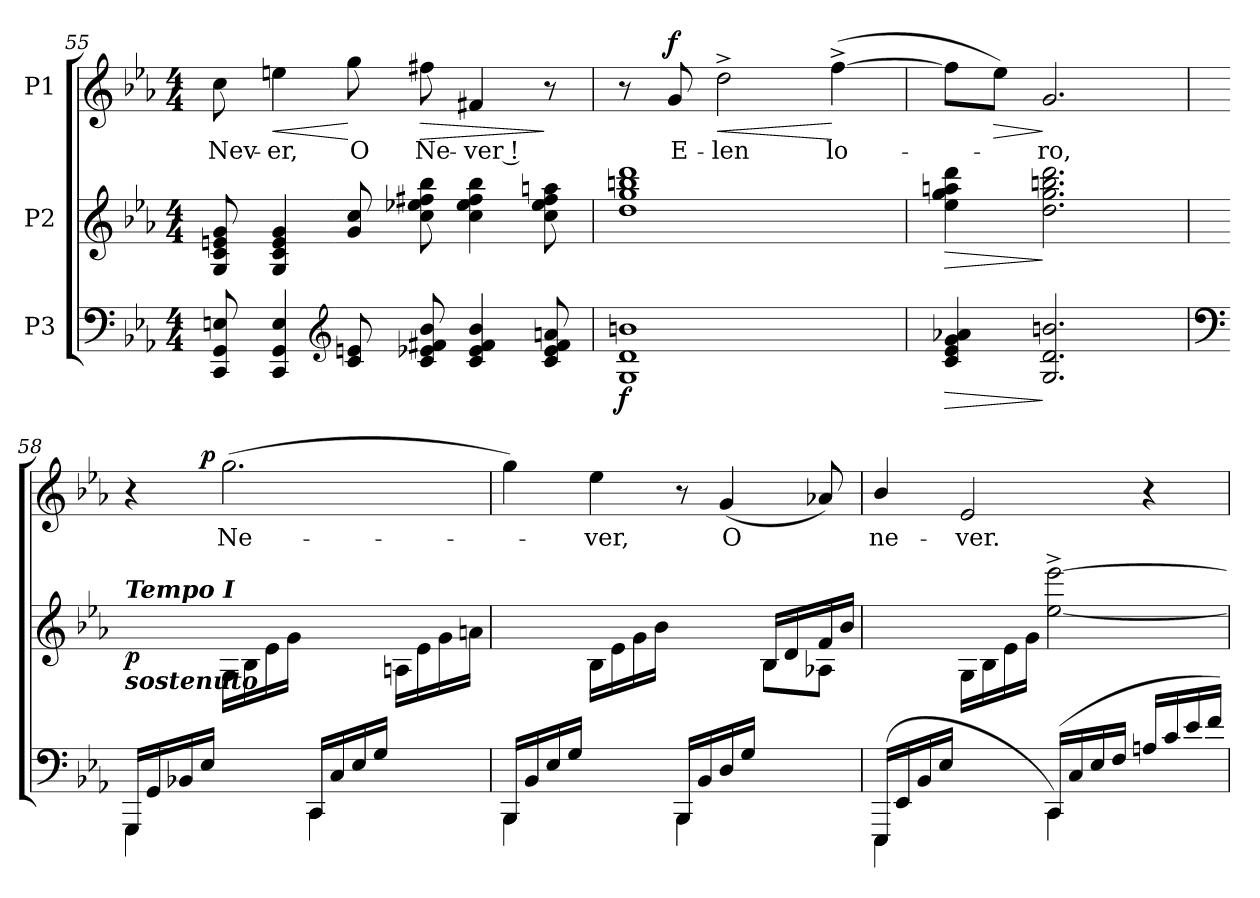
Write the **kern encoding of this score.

**kern	**dynam	**kern	**dynam	**kern	**text	**dynam
*part3	*part3	*part2	*part2	*part1	*part1	*part1
*staff3	*staff3	*staff2	*staff2	*staff1	*staff1	*staff1
*I"P3	*	*I"P2	*	*I"P1	*	*
*clefF4	*	*clefG2	*	*clefG2	*	*
*k[b-e-a-]	*	*k[b-e-a-]	*	*k[b-e-a-]	*	*
*E-:	*	*E-:	*	*E-:	*	*
*M4/4	*	*M4/4	*	*M4/4	*	*
=55	=55	=55	=55	=55	=55	=55
!	!	!	!	!	!LO:LY:b:color=#000000	!
8CCi/ 8GGi 8Eni	.	8Gi/ 8ci 8eni 8gi	.	8cci\	Nev-	.
!	!	!	!	!	!LO:LY:b:color=#000000	!LO:HP:b
4CCi/ 4GGi 4Ei	.	4Gi/ 4ci 4ei 4gi	.	4eeni\	-er,	<
*clefG2	*	*	*	*	*	*
!	!	!	!	!	!LO:LY:b:color=#000000	!
8ci/ 8eni	.	8gi/ 8cci	.	8ggi\	O	[
!	!	!	!	!	!LO:LY:b:color=#000000	!LO:HP:b
8ci/ 8e-Xi 8f#Xi 8b-i	.	8cci\ 8ee-Xi 8ff#Xi 8bb-i	.	8ff#Xi\	Ne-	>
!	!	!	!	!	!LO:LY:b:color=#000000	!
4ci/ 4e-i 4f#i 4b-i	.	4cci\ 4ee-i 4ff#i 4bb-i	.	4f#Xi/	-ver !	.
8ci/ 8e-i 8f#i 8ani	.	8cci\ 8ee-i 8ff#i 8aani	.	8r	.	]
=56	=56	=56	=56	=56	=56	=56
1Gi 1di 1bni	f	1ddi 1ggi 1bbni 1dddi	.	8r	.	.
!	!	!	!	!	!LO:LY:b:color=#000000	!
.	.	.	.	8gi/	E-	f
!	!	!	!	!	!LO:LY:b:color=#000000	!LO:HP:b
.	.	.	.	2dd^i\	-len	<
!	!	!	!	!	!LO:LY:b:color=#000000	!
.	.	.	.	([4ff^i\	lo-	[
!!LO:LB:g=z
=57	=57	=57	=57	=57	=57	=57
!	!LO:HP:b	!	!LO:HP:b	!	!	!
4ci/ 4e-i 4gi 4a-Xi	>	4ee-i\ 4ggi 4aani 4dddi	>	8ffi\L]	.	.
!	!	!	!	!	!	!LO:HP:b
.	.	.	.	8ee-i\J)	.	>
!	!	!	!	!	!LO:LY:b:color=#000000	!
2.Gi/ 2.di 2.bni	]	2.ddi\ 2.ggi 2.bbni 2.dddi	]	2.gi/	-ro,	]
=58	=58	=58	=58	=58	=58	=58
*clefF4	*	*	*	*	*	*
*^	*	*	*	*^	*	*
!	!	!	!LO:TX:b:Bi:t=sostenuto	!	!	!	!	!
!	!	!	!LO:TX:a:Bi:t=Tempo I	!	!	!	!	!
(16GGGi/LL	4GGGi\	.	16ryy	p	4r	8.ryy	.	.
16GGi/	.	.	16ryy	.	.	.	.	.
16BB-Xi/	.	.	16ryy	.	.	.	.	.
16E-i/JJ	.	.	16ryy	.	.	2ryy	.	p
!	!	!	!	!	!	!	!LO:LY:b:color=#000000	!
16ryy	4ryy	.	16Gi\LL	.	(2.ggi\	.	Ne-	.
16ryy	.	.	16B-i\	.	.	.	.	.
16ryy	.	.	16e-i\	.	.	.	.	.
16ryy)	.	.	16gi\JJ	.	.	.	.	.
(16CCi/LL	4CCi\	.	16ryy	.	.	.	.	.
16Ci/	.	.	16ryy	.	.	.	.	.
16E-i/	.	.	16ryy	.	.	.	.	.
16Gi/JJ	.	.	16ryy	.	.	4ryy	.	.
16ryy	4ryy	.	16Ani\LL	.	.	.	.	.
16ryy	.	.	16e-i\	.	.	.	.	.
16ryy	.	.	16gi\	.	.	.	.	.
16ryy)	.	.	16ani\JJ	.	.	16ryy	.	.
*	*	*	*	*	*v	*v	*	*
=59	=59	=59	=59	=59	=59	=59	=59
*	*	*	*^	*	*	*	*
(16BBB-i/LL	4BBB-i\	.	16ryy	2ryy	.	4ggi\)	.	.
16BB-i/	.	.	16ryy	.	.	.	.	.
16E-i/	.	.	16ryy	.	.	.	.	.
16Gi/JJ	.	.	16ryy	.	.	.	.	.
!	!	!	!	!	!	!	!LO:LY:b:color=#000000	!
16ryy	4ryy	.	16B-i\LL	.	.	4ee-i\	-ver,	.
16ryy	.	.	16e-i\	.	.	.	.	.
16ryy	.	.	16gi\	.	.	.	.	.
16ryy)	.	.	16b-i\JJ	.	.	.	.	.
(16BBB-i/LL	4BBB-i\	.	16ryy	4ryy	.	8r	.	.
16BB-i/	.	.	16ryy	.	.	.	.	.
!	!	!	!	!	!	!	!LO:LY:b:color=#000000	!
16Di/	.	.	16ryy	.	.	(4gi/	O	.
16Gi/JJ	.	.	16ryy	.	.	.	.	.
16ryy	4ryy	.	16B-i/LL	8B-i\L	.	.	.	.
16ryy	.	.	16di/	.	.	.	.	.
16ryy	.	.	16fi/	8A-Xi\J	.	8a-Xi/)	.	.
16ryy)	.	.	16b-i/JJ	.	.	.	.	.
!!LO:LB:g=z
=60	=60	=60	=60	=60	=60	=60	=60	=60
!	!	!	!	!	!	!	!LO:LY:b:color=#000000	!
(16EEE-i/LL	4EEE-i\	.	4ryy	2ryy	.	4b-i/	ne-	.
16EE-i/	.	.	.	.	.	.	.	.
16BB-i/	.	.	.	.	.	.	.	.
16E-i/JJ	.	.	.	.	.	.	.	.
!	!	!	!	!	!	!	!LO:LY:b:color=#000000	!
4ryy	4ryy	.	16Gi\LL	.	.	2e-i/	-ver.	.
.	.	.	16B-i\	.	.	.	.	.
.	.	.	16e-i\	.	.	.	.	.
.	.	.	16gi\JJ	.	.	.	.	.
(16CCi/LL)	4CCi\	.	2ryy	[2ee-i\^ [2eee-i^	.	.	.	.
16Ci/	.	.	.	.	.	.	.	.
16E-i/	.	.	.	.	.	.	.	.
16Fi/JJ	.	.	.	.	.	.	.	.
16Ani/LL	4ryy	.	.	.	.	4r	.	.
16ci/	.	.	.	.	.	.	.	.
16e-i/	.	.	.	.	.	.	.	.
16fi/JJ)	.	.	.	.	.	.	.	.
*v	*v	*	*	*	*	*	*	*
*	*	*v	*v	*	*	*	*
=	=	=	=	=	=	=
*-	*-	*-	*-	*-	*-	*-
